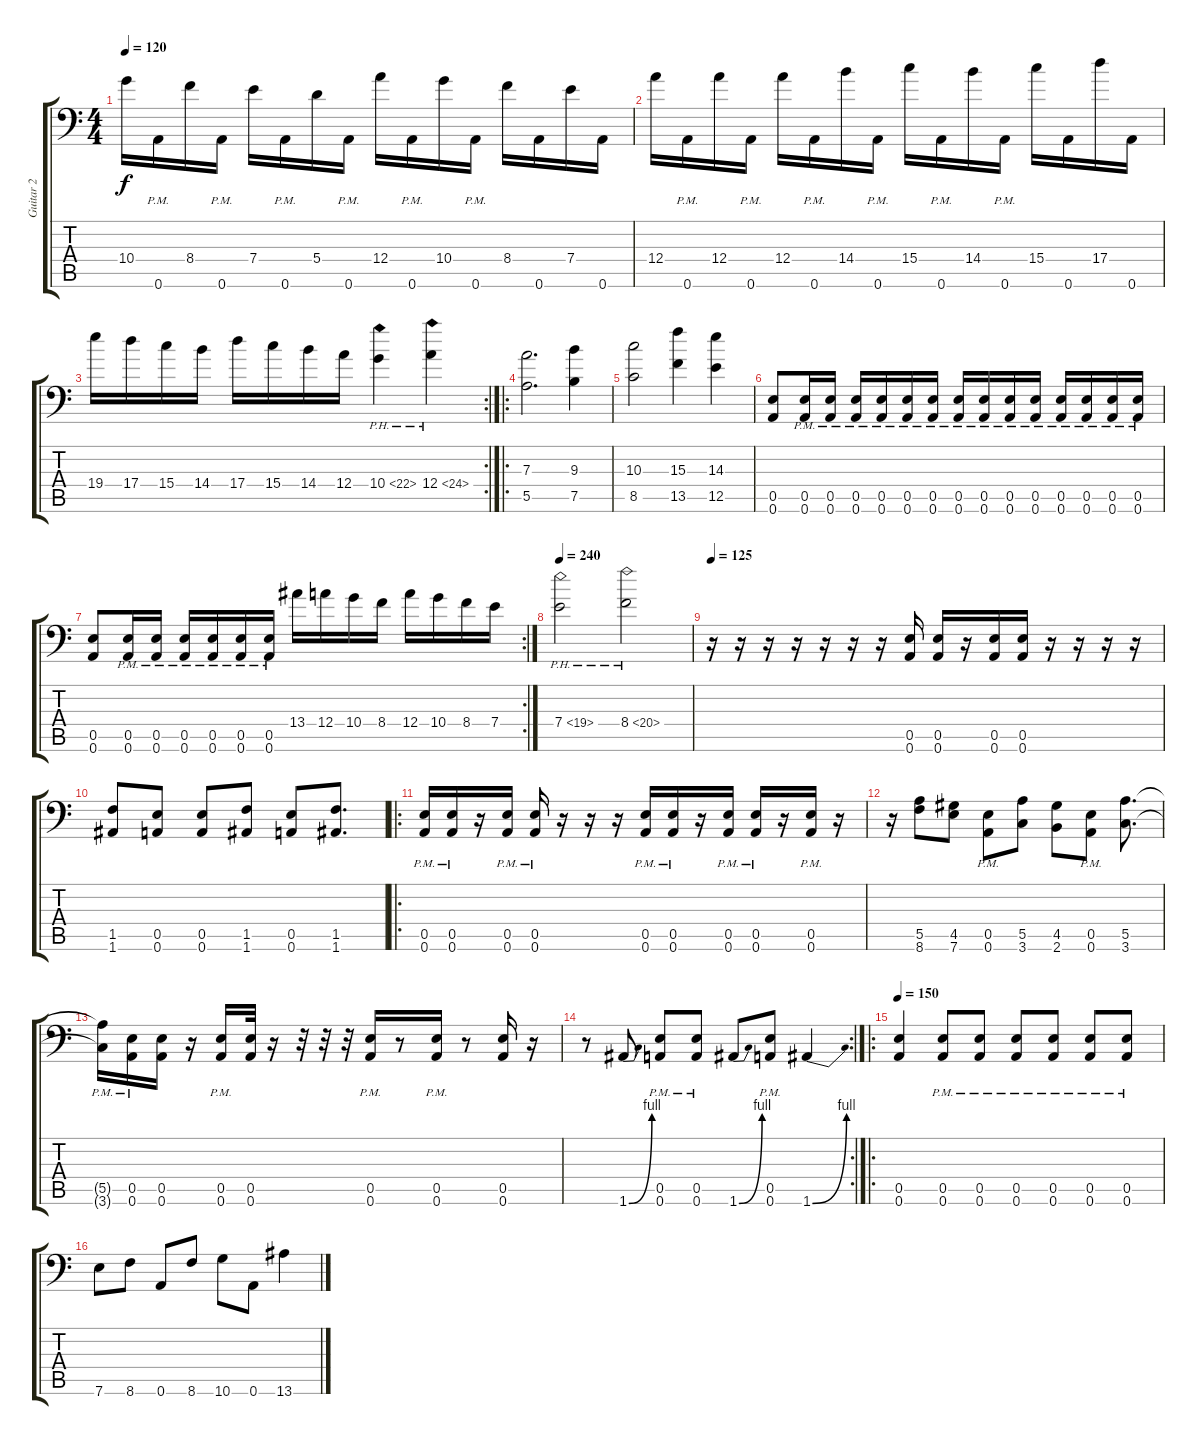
\track ("Guitar 2" "Guitar 2") {instrument overdrivenguitar}
\staff {score tabs}
\tuning (B3 Gb3 D3 A2 E2 A1) {hide}
\ts (4 4)
\tempo 120
\clef f4
\ks c
10.4.16{dy f} 0.6{pm}.16 8.4.16 0.6{pm}.16 7.4.16 0.6{pm}.16 5.4.16 0.6{pm}.16 12.4.16 0.6{pm}.16 10.4.16 0.6{pm}.16 8.4.16 0.6.16 7.4.16 0.6.16 |
12.4.16 0.6{pm}.16 12.4.16 0.6{pm}.16 12.4.16 0.6{pm}.16 14.4.16 0.6{pm}.16 15.4.16 0.6{pm}.16 14.4.16 0.6{pm}.16 15.4.16 0.6.16 17.4.16 0.6.16 |
\rc 2
19.4.16 17.4.16 15.4.16 14.4.16 17.4.16 15.4.16 14.4.16 12.4.16 10.4{ph 12}.4 12.4{ph 12}.4 |
\ro
(7.3 5.5).2{d} (9.3 7.5).4 |
(10.3 8.5).2 (15.3 13.5).4 (14.3 12.5).4 |
(0.5 0.6).8 (0.5{pm} 0.6{pm}).16 (0.5{pm} 0.6{pm}).16 (0.5{pm} 0.6{pm}).16 (0.5{pm} 0.6{pm}).16 (0.5{pm} 0.6{pm}).16 (0.5{pm} 0.6{pm}).16 (0.5{pm} 0.6{pm}).16 (0.5{pm} 0.6{pm}).16 (0.5{pm} 0.6{pm}).16 (0.5{pm} 0.6{pm}).16 (0.5{pm} 0.6{pm}).16 (0.5{pm} 0.6{pm}).16 (0.5{pm} 0.6{pm}).16 (0.5{pm} 0.6{pm}).16 |
\rc 2
(0.5 0.6).8 (0.5{pm} 0.6{pm}).16 (0.5{pm} 0.6{pm}).16 (0.5{pm} 0.6{pm}).16 (0.5{pm} 0.6{pm}).16 (0.5{pm} 0.6{pm}).16 (0.5{pm} 0.6{pm}).16 13.4.16 12.4.16 10.4.16 8.4.16 12.4.16 10.4.16 8.4.16 7.4.16 |
\tempo 240
7.4{ph 12}.2 8.4{ph 12}.2 |
\tempo 125
r.16 r.16 r.16 r.16 r.16 r.16 r.16 (0.5 0.6).16 (0.5 0.6).16 r.16 (0.5 0.6).16 (0.5 0.6).16 r.16 r.16 r.16 r.16 |
(1.5 1.6).8 (0.5 0.6).8 (0.5 0.6).8 (1.5 1.6).8 (0.5 0.6).8 (1.5 1.6).8{d} |
\ro
(0.5{pm} 0.6{pm}).16 (0.5{pm} 0.6{pm}).16 r.16 (0.5{pm} 0.6{pm}).16 (0.5{pm} 0.6{pm}).16 r.16 r.16 r.16 (0.5{pm} 0.6{pm}).16 (0.5{pm} 0.6{pm}).16 r.16 (0.5{pm} 0.6{pm}).16 (0.5{pm} 0.6{pm}).16 r.16 (0.5{pm} 0.6{pm}).16 r.16 |
r.16 (5.5 8.6).8 (4.5 7.6).8 (0.5{pm} 0.6{pm}).8 (5.5 3.6).8 (4.5 2.6).8 (0.5{pm} 0.6{pm}).8 (5.5 3.6).8{d} |
(5.5{pm t} 3.6{pm t}).16 (0.5{pm} 0.6{pm}).16 (0.5 0.6).16 r.16 (0.5{pm} 0.6{pm}).16 (0.5 0.6).32 r.16 r.32 r.32 r.32 (0.5{pm} 0.6{pm}).16 r.8 (0.5{pm} 0.6{pm}).16 r.8 (0.5 0.6).16 r.16 |
\rc 2
r.8 1.6{be (bend 0 0 60 4)}.8 (0.5{pm} 0.6{pm}).8 (0.5{pm} 0.6{pm}).8 1.6{be (bend 0 0 60 4)}.8 (0.5{pm} 0.6{pm}).8 1.6{be (bend 0 0 60 4)}.4 |
\ro
\tempo 150
(0.5 0.6).4 (0.5{pm} 0.6{pm}).8 (0.5{pm} 0.6{pm}).8 (0.5{pm} 0.6{pm}).8 (0.5{pm} 0.6{pm}).8 (0.5{pm} 0.6{pm}).8 (0.5{pm} 0.6{pm}).8 |
7.6.8 8.6.8 0.6.8 8.6.8 10.6.8 0.6.8 13.6.4
